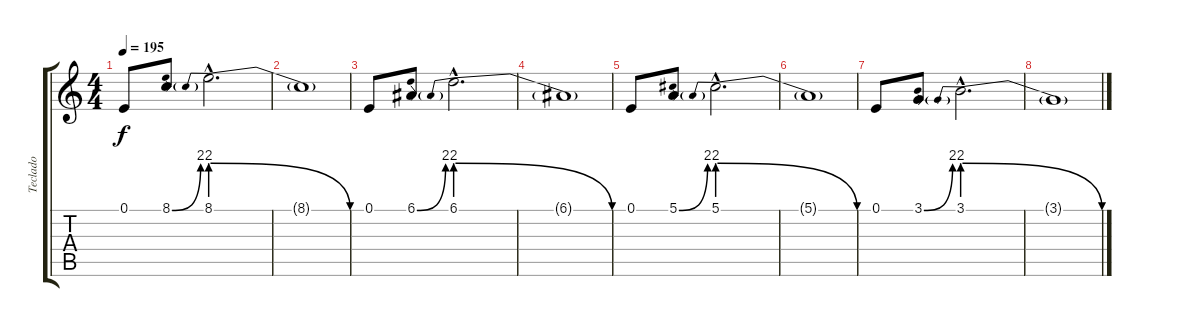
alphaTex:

\track ("Teclado" "Teclado") {instrument lead1square}
\staff {score tabs}
\tuning (E4 B3 G3 D3 A2 E2) {hide}
\ts (4 4)
\tempo 195
\clef g2
\ks c
0.1.8{dy f} 8.1{be (bend 0 0 60 8)}.8 8.1{be (prebendrelease 0 8 60 0) hac}.2{d} |
8.1{t}.1 |
0.1.8 6.1{be (bend 0 0 60 8)}.8 6.1{be (prebendrelease 0 8 60 0) hac}.2{d} |
6.1{t}.1 |
0.1.8 5.1{be (bend 0 0 60 8)}.8 5.1{be (prebendrelease 0 8 60 0) hac}.2{d} |
5.1{t}.1 |
0.1.8 3.1{be (bend 0 0 60 8)}.8 3.1{be (prebendrelease 0 8 60 0) hac}.2{d} |
3.1{t}.1
